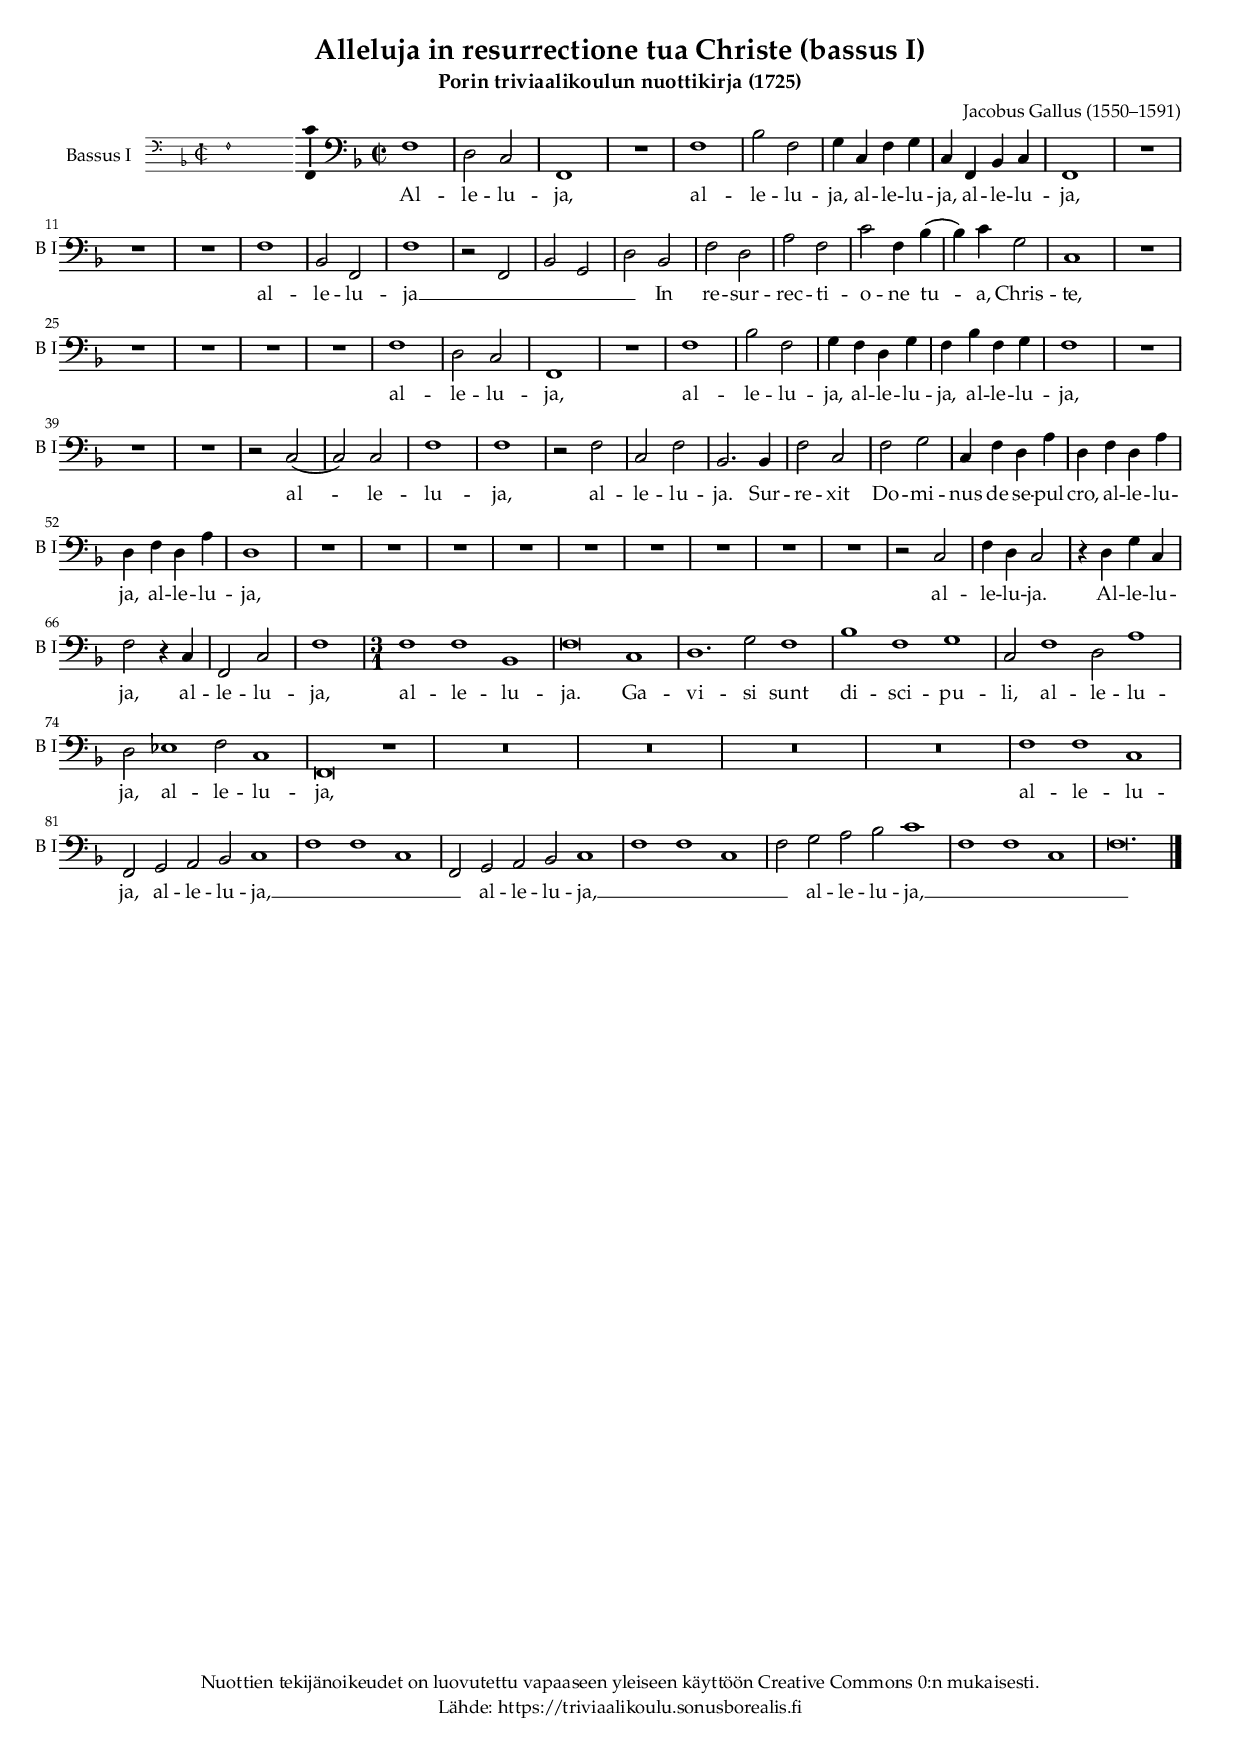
\version "2.19.49"
\include "suomi.ly"


\include "alleluja-in-resurrectione-tua-christe.header.ily"
stanzaOneLyricsChoirOne = \lyricmode {
    Al -- le -- lu -- ja, al -- le -- lu -- ja, 
    al -- le -- lu -- ja, al -- le -- lu -- ja, 
    al -- le -- lu -- ja __ _ _ _ _
    In re -- sur -- rec -- ti -- o -- ne tu -- a,
    Chris -- te, al -- le -- lu -- ja,

    al -- le -- lu -- ja, al -- le -- lu -- ja, 
    al -- le -- lu -- ja, al -- le -- lu -- ja, 
    al -- le -- lu -- ja.

    Sur -- re -- xit Do -- mi -- nus de
    se -- pul -- cro, al -- le -- lu -- ja, 
    al -- le -- lu -- ja, al -- le -- lu -- ja.

    Al -- le -- lu -- ja, al -- le -- lu -- ja, 
    al -- le -- lu -- ja.

    Ga -- vi -- si sunt  di -- sci -- pu -- li,
    al -- le -- lu -- ja, al -- le -- lu -- ja, 
    al -- le -- lu -- ja, 

    al -- le -- lu -- ja, __ _ _ _ _
    al -- le -- lu -- ja, __ _ _ _ _
    al -- le -- lu -- ja, __ _ _ _ _
    al -- le -- lu -- ja.
}



% First choir

BassOneMusic = \relative c {
	\set Staff.instrumentName = #"Bassus I"
	\set Staff.shortInstrumentName = "B I"

	\incipit { \clef "mensural-f" \key f \major \time 2/2 f1 }

	\clef bass
	f1 | d2 c | f,1 | R | f' | b2 f | g4 c, f g | c, f, b c | f,1 |
	R | R | R |
	f' | b,2 f | f'1 | r2 f, | b g | d' b | f' d | a' f | 
	c' f,4 b( | b) c g2 | c,1 | 
	\repeat unfold 5 { R | }
	f | d2 c | f,1 | R | f' | b2 f | g4 f d g | f b f g | f1 |
	R | R | R |
	r2 c( | c) c | f1 | f | r2 f | c f | b,2. b4 | f'2 c | f g |
	c,4 f d a' | d, f d a' | d, f d a' | d,1 |
	\repeat unfold 9 { R | }
	r2 c | f4 d c2 | r4 d g c, | f2 r4 c | f,2 c' | f1 |
	\time 3/1
    \set Score.tempoHideNote = ##t
    \tempo 2 = 240
    f1 f b, | f'\breve c1 | d1. g2 f1 | b f g | c,2 f1 d2 a'1 |
    d,2 es1 f2 c1 | f,\breve r1 |
    \repeat unfold 4 { R\breve. | }
    f'1 f c | f,2 g a b c1 |
    f f c | f,2 g a b c1 |
    f f c | f2 g a b c1 |
    f, f c | f\breve. \bar "|."
}


\header {
  title = "Alleluja in resurrectione tua Christe (bassus I)"
}


\score {
  \new StaffGroup = choirOneStaff <<
    \new Staff <<
      \new Voice = "Bass" {
        \global
        \BassOneMusic
      }
      \new Lyrics \lyricsto "Bass" {
       \stanzaOneLyricsChoirOne
      }
    >>
  >>

  \midi {
    \tempo 2 = 90
  }
  \layout {
    \context {
      \Staff
      \consists "Ambitus_engraver"
		
    }
    indent = 4\cm
    incipit-width = 2.5\cm
    \context {
     \Score
     \override VerticalAxisGroup.remove-first = ##t
    }
  }
}
